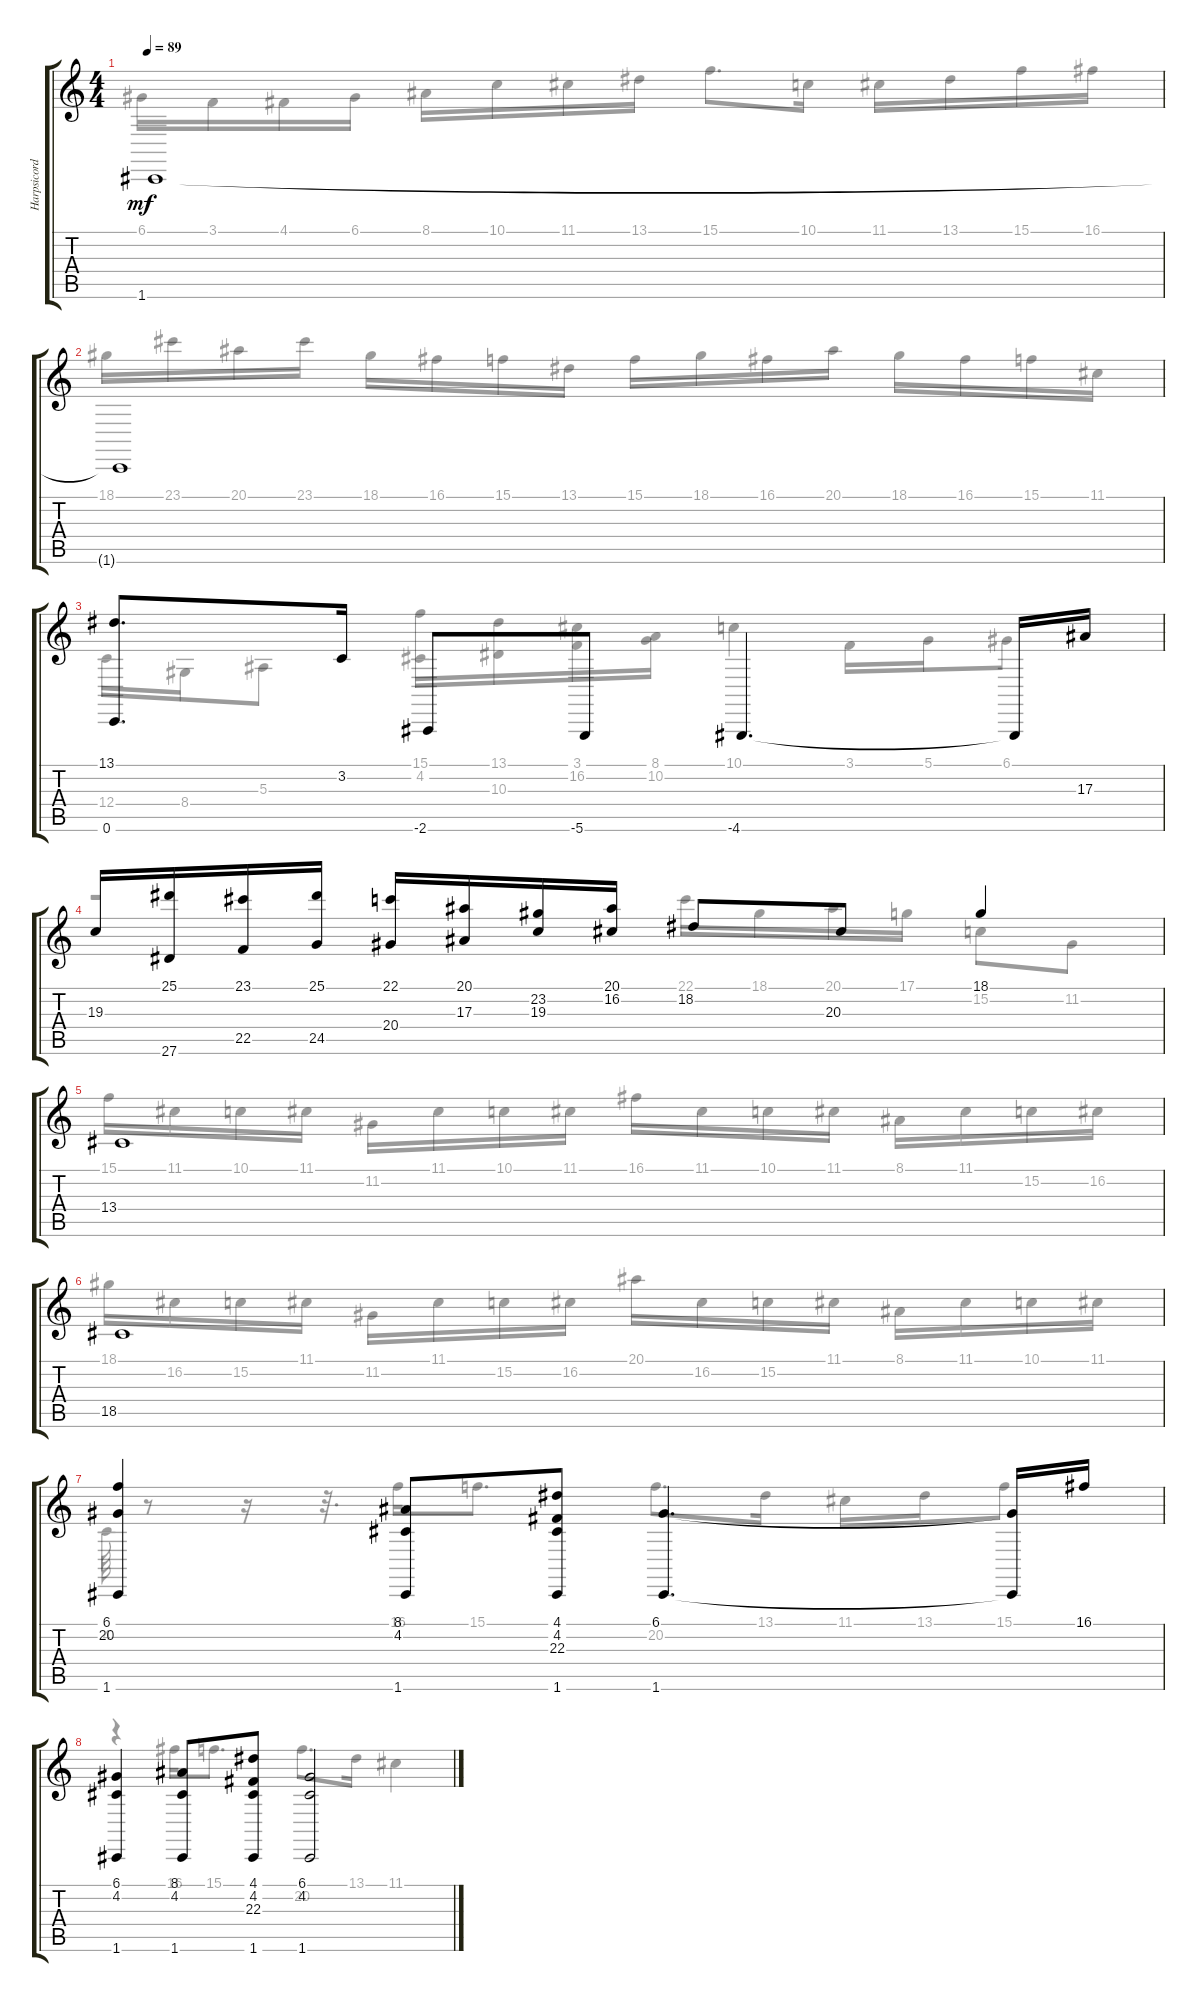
\track ("Harpsicord" "Harpsicord") {instrument harpsichord}
\staff {score tabs}
\tuning (D4 A3 F3 C3 G2 C2) {hide}
\voice
\ts (4 4)
\tempo 89
\clef g2
\ks aminor
1.6.1{dy mf} |
1.6{t}.1 |
(13.1 0.6).8{d} 3.2.16 -2.6.8 -5.6.8 -4.6.4{d} -4.6{t}.16 17.3.16 |
19.3.16 (25.1 27.6).16 (23.1 22.5).16 (25.1 24.5).16 (22.1 20.4).16 (20.1 17.3).16 (23.2 19.3).16 (20.1 16.2).16 18.2.8 20.3.8 18.1.4 |
13.4.1 |
18.5.1 |
(6.1 20.2 1.6).4 (8.1 4.2 1.6).8 (4.1 4.2 22.3 1.6).8 (6.1 1.6).4{d} (6.1{t} 1.6{t}).16 16.1.16 |
(6.1 4.2 1.6).4 (8.1 4.2 1.6).8 (4.1 4.2 22.3 1.6).8 (6.1 4.2 1.6).2
\voice
\clef g2
\ottava regular
\simile none
\ks aminor
6.1.16{dy mf} 3.1.16 4.1.16 6.1.16 8.1.16 10.1.16 11.1.16 13.1.16 15.1.8{d} 10.1.16 11.1.16 13.1.16 15.1.16 16.1.16 |
18.1.16 23.1.16 20.1.16 23.1.16 18.1.16 16.1.16 15.1.16 13.1.16 15.1.16 18.1.16 16.1.16 20.1.16 18.1.16 16.1.16 15.1.16 11.1.16 |
12.4.16 8.4.16 5.3.8 (15.1 4.2).16 (13.1 10.3).16 (3.1 16.2).16 (8.1 10.2).16 10.1.4 3.1.16 5.1.16 6.1.8 |
r.2 22.1.16 18.1.16 20.1.16 17.1.16 15.2.8 11.2.8 |
15.1.16 11.1.16 10.1.16 11.1.16 11.2.16 11.1.16 10.1.16 11.1.16 16.1.16 11.1.16 10.1.16 11.1.16 8.1.16 11.1.16 15.2.16 16.2.16 |
18.1.16 16.2.16 15.2.16 11.1.16 11.2.16 11.1.16 15.2.16 16.2.16 20.1.16 16.2.16 15.2.16 11.1.16 8.1.16 11.1.16 10.1.16 11.1.16 |
4.2.64 r.8 r.16 r.32{d} 16.1.16 15.1.8{d} 20.2.8{d} 13.1.16 11.1.16 13.1.16 15.1.8 |
r.4 16.1.16 15.1.8{d} 20.2.8{d} 13.1.16 11.1.4
